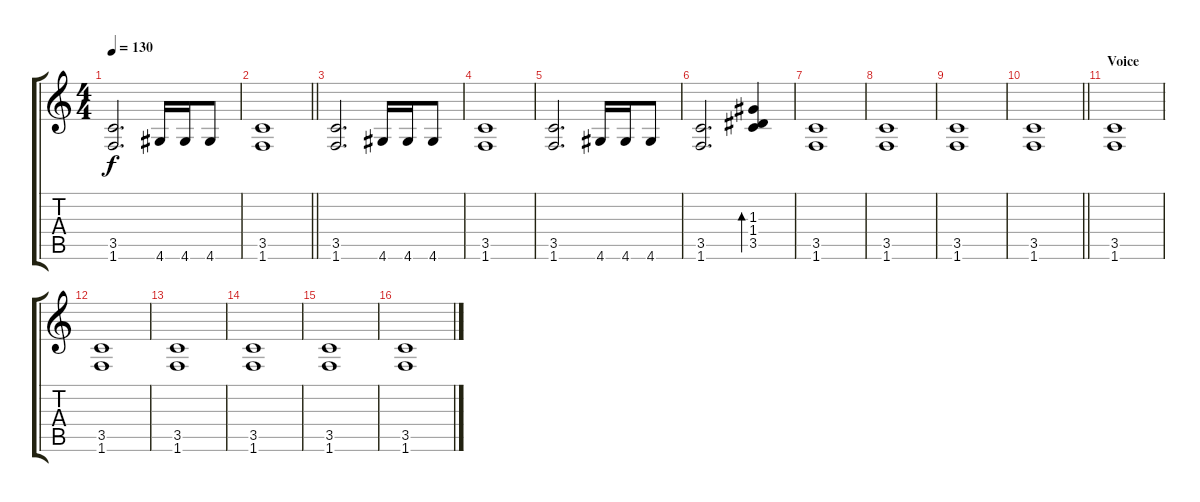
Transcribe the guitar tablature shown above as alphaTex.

\track "" {instrument distortionguitar}
\staff {score tabs}
\tuning (E4 B3 G3 D3 A2 E2) {hide}
\ts (4 4)
\tempo 130
\clef g2
\ks c
(3.5 1.6).2{d dy f} 4.6.16 4.6.16 4.6.8 |
\barLineRight lightlight
(3.5 1.6).1 |
\section ("" "")
(3.5 1.6).2{d} 4.6.16 4.6.16 4.6.8 |
(3.5 1.6).1 |
(3.5 1.6).2{d} 4.6.16 4.6.16 4.6.8 |
(3.5 1.6).2{d} (1.3 1.4 3.5).4{bd 120} |
(3.5 1.6).1 |
(3.5 1.6).1 |
(3.5 1.6).1 |
\barLineRight lightlight
(3.5 1.6).1 |
\section ("" "Voice")
(3.5 1.6).1 |
(3.5 1.6).1 |
(3.5 1.6).1 |
(3.5 1.6).1 |
(3.5 1.6).1 |
(3.5 1.6).1
